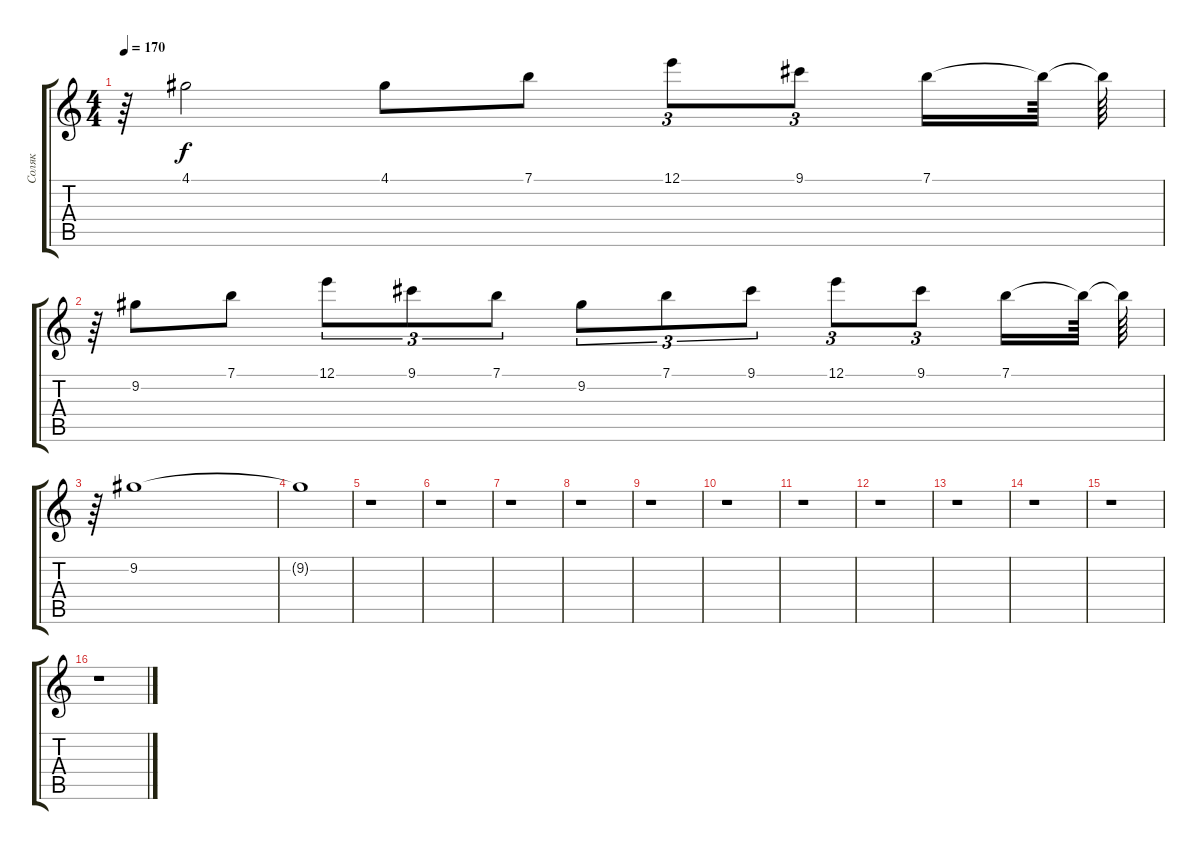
\track ("Соляк" "Соляк") {instrument distortionguitar}
\staff {score tabs}
\tuning (E4 B3 G3 D3 A2 E2) {hide}
\ts (4 4)
\tempo 170
\clef g2
\ks c
r.64{dy f} 4.1.2 4.1.8 7.1.8 12.1.8{tu (3 2)} 9.1.8{tu (3 2)} 7.1.16 7.1{t}.64 7.1{t}.64 |
r.64 9.2.8 7.1.8 12.1.8{tu (3 2)} 9.1.8{tu (3 2)} 7.1.8{tu (3 2)} 9.2.8{tu (3 2)} 7.1.8{tu (3 2)} 9.1.8{tu (3 2)} 12.1.8{tu (3 2)} 9.1.8{tu (3 2)} 7.1.16 7.1{t}.64 7.1{t}.64 |
r.64 9.2.1 |
9.2{t}.1 |
r.1 |
r.1 |
r.1 |
r.1 |
r.1 |
r.1 |
r.1 |
r.1 |
r.1 |
r.1 |
r.1 |
r.1
